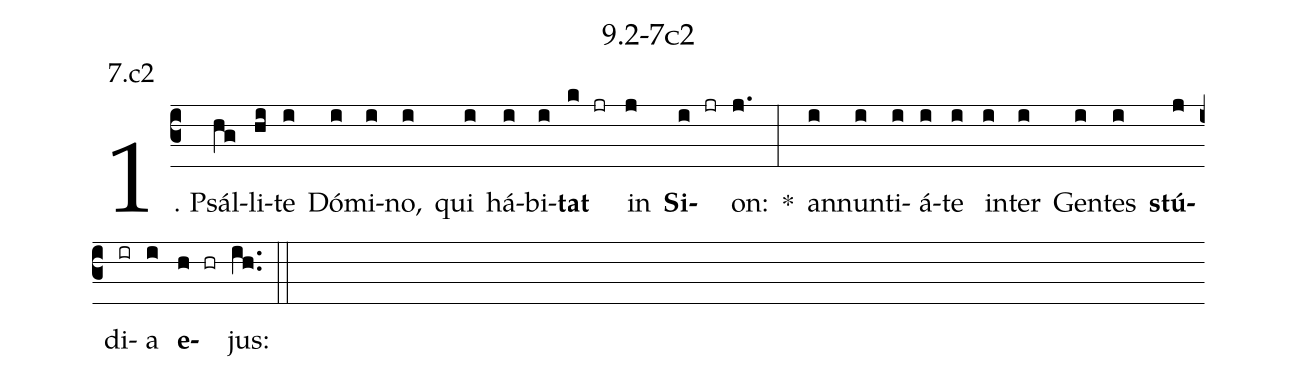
name: 9.2-7c2;
annotation: 7.c2;
%%
(c3)1. Psál(hg)li(hi)te(i) Dó(i)mi(i)no,(i) qui(i) há(i)bi(i)<b>tat</b>(k jr) in(j) <b>Si</b>(i jr)on:(j.) *(:) an(i)nun(i)ti(i)á(i)te(i) in(i)ter(i) Gen(i)tes(i) <b>stú</b>(j)di(ir)a(i) <b>e</b>(h hr)jus:(ih..) (::)


%E(i) u(i) o(j) u(i) a(h) e.(ih..) (::)
